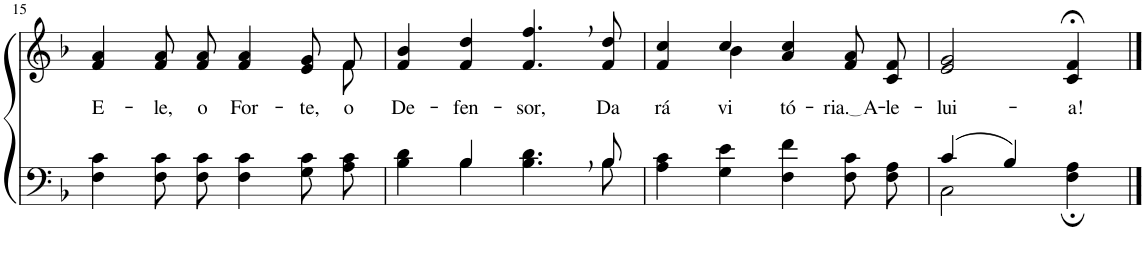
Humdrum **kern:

**kern	**kern	**text
*part2	*part1	*part1
*staff2	*staff1	*staff1
*I"Parte III e IV	*I"Parte I e II	*
!!LO:PB:g=z
*clefF4	*clefG2	*
*Trd1c2	*Trd1c2	*
*k[b-]	*k[b-]	*
*M4/4	*M4/4	*
=15	=15	=15
!	!	!LO:LY:b
*	*^	*
4F\ 4c\	4f/ 4a/	2..ryy	E-
!	!	!	!LO:LY:b
8F\ 8c\L	8f/ 8a/L	.	-le,
!	!	!	!LO:LY:b
8F\ 8c\J	8f/ 8a/J	.	o
!	!	!	!LO:LY:b
4F\ 4c\	4f/ 4a/	.	For-
!	!	!	!LO:LY:b
8G\ 8c\L	8e/ 8g/L	.	-te,
!	!	!	!LO:LY:b
8A\ 8c\J	8f/J	8f\	o
=16	=16	=16	=16
*^	*	*	*
!	!	!	!	!LO:LY:b
*	*	*v	*v	*
4B-\ 4d\	4ryy	4f/ 4b-/	De-
!	!	!	!LO:LY:b
4B-\	4B-/	4f/ 4dd/	-fen-
!	!	!	!LO:LY:b
4.B-\, 4.d\,	4.ryy	4.f/, 4.ff/,	-sor,
!	!	!	!LO:LY:b
8B-\	8B-/	8f/ 8dd/	Da-
=17	=17	=17	=17
*	*	*^	*
!	!	!	!	!LO:LY:b
*v	*v	*	*	*
4A\ 4c\	4ryy	4f/ 4cc/	-rá
!	!	!	!LO:LY:b
4G\ 4e\	4b-\	4cc/	vi-
!	!	!	!LO:LY:b
4F\ 4f\	2ryy	4a/ 4cc/	-tó-
!	!	!	!LO:LY:b
8F\ 8c\L	.	8f/ 8a/L	ria. A
!	!	!	!LO:LY:b
8F\ 8A\J	.	8c/ 8f/J	-le-
=18	=18	=18	=18
*^	*	*	*
!	!	!	!	!LO:LY:b
*	*	*v	*v	*
(4c/	2C\	2e/ 2g/	-lui-
4B-/)	.	.	.
!	!	!	!LO:LY:b
4ryy	4F\; 4A\;	4c/;< 4f/;<	-a!
*v	*v	*	*
==	==	==
*-	*-	*-
